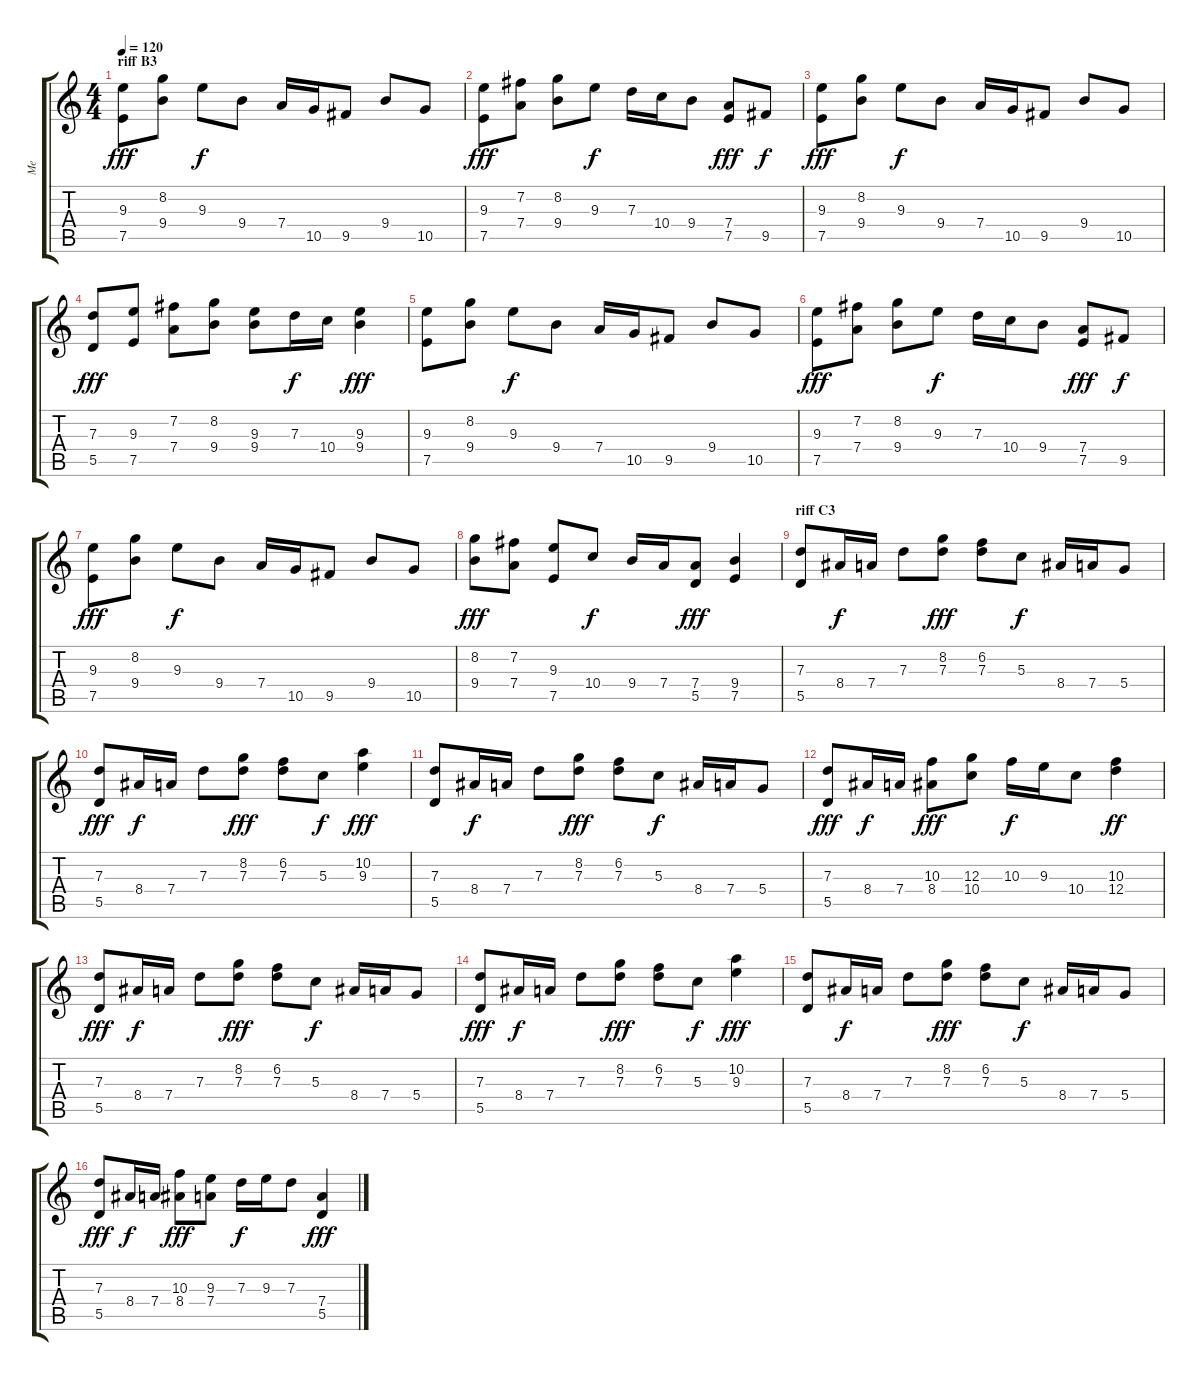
\track ("Me" "Me") {instrument acousticguitarnylon}
\staff {score tabs}
\tuning (E4 B3 G3 D3 A2 E2) {hide}
\ts (4 4)
\section ("" "riff B3")
\tempo 120
\clef g2
\ks c
(9.3 7.5).8{dy fff} (8.2 9.4).8 9.3.8{dy f} 9.4.8 7.4.16 10.5.16 9.5.8 9.4.8 10.5.8 |
(9.3 7.5).8{dy fff} (7.2 7.4).8 (8.2 9.4).8 9.3.8{dy f} 7.3.16 10.4.16 9.4.8 (7.4 7.5).8{dy fff} 9.5.8{dy f} |
(9.3 7.5).8{dy fff} (8.2 9.4).8 9.3.8{dy f} 9.4.8 7.4.16 10.5.16 9.5.8 9.4.8 10.5.8 |
(7.3 5.5).8{dy fff} (9.3 7.5).8 (7.2 7.4).8 (8.2 9.4).8 (9.3 9.4).8 7.3.16{dy f} 10.4.16 (9.3 9.4).4{dy fff} |
(9.3 7.5).8 (8.2 9.4).8 9.3.8{dy f} 9.4.8 7.4.16 10.5.16 9.5.8 9.4.8 10.5.8 |
(9.3 7.5).8{dy fff} (7.2 7.4).8 (8.2 9.4).8 9.3.8{dy f} 7.3.16 10.4.16 9.4.8 (7.4 7.5).8{dy fff} 9.5.8{dy f} |
(9.3 7.5).8{dy fff} (8.2 9.4).8 9.3.8{dy f} 9.4.8 7.4.16 10.5.16 9.5.8 9.4.8 10.5.8 |
(8.2 9.4).8{dy fff} (7.2 7.4).8 (9.3 7.5).8 10.4.8{dy f} 9.4.16 7.4.16 (7.4 5.5).8{dy fff} (9.4 7.5).4 |
\section ("" "riff C3")
(7.3 5.5).8 8.4.16{dy f} 7.4.16 7.3.8 (8.2 7.3).8{dy fff} (6.2 7.3).8 5.3.8{dy f} 8.4.16 7.4.16 5.4.8 |
(7.3 5.5).8{dy fff} 8.4.16{dy f} 7.4.16 7.3.8 (8.2 7.3).8{dy fff} (6.2 7.3).8 5.3.8{dy f} (10.2 9.3).4{dy fff} |
(7.3 5.5).8 8.4.16{dy f} 7.4.16 7.3.8 (8.2 7.3).8{dy fff} (6.2 7.3).8 5.3.8{dy f} 8.4.16 7.4.16 5.4.8 |
(7.3 5.5).8{dy fff} 8.4.16{dy f} 7.4.16 (10.3 8.4).8{dy fff} (12.3 10.4).8 10.3.16{dy f} 9.3.16 10.4.8 (10.3 12.4).4{dy ff} |
(7.3 5.5).8{dy fff} 8.4.16{dy f} 7.4.16 7.3.8 (8.2 7.3).8{dy fff} (6.2 7.3).8 5.3.8{dy f} 8.4.16 7.4.16 5.4.8 |
(7.3 5.5).8{dy fff} 8.4.16{dy f} 7.4.16 7.3.8 (8.2 7.3).8{dy fff} (6.2 7.3).8 5.3.8{dy f} (10.2 9.3).4{dy fff} |
(7.3 5.5).8 8.4.16{dy f} 7.4.16 7.3.8 (8.2 7.3).8{dy fff} (6.2 7.3).8 5.3.8{dy f} 8.4.16 7.4.16 5.4.8 |
(7.3 5.5).8{dy fff} 8.4.16{dy f} 7.4.16 (10.3 8.4).8{dy fff} (9.3 7.4).8 7.3.16{dy f} 9.3.16 7.3.8 (7.4 5.5).4{dy fff}
